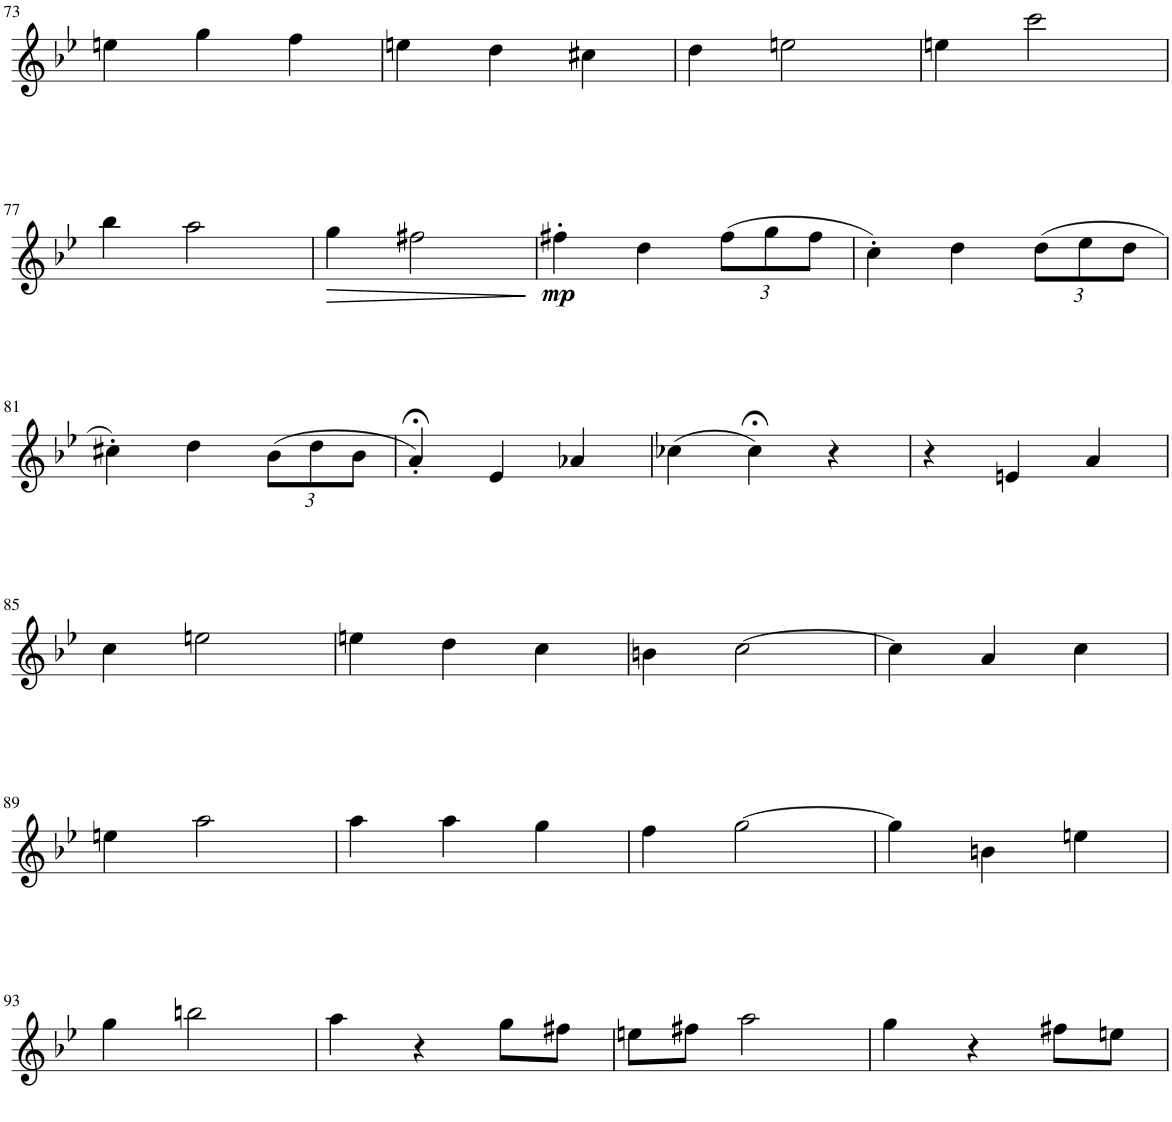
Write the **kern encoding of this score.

**kern	**dynam
*part1	*part1
*staff1	*staff1
*I"Violin	*
*I'Vln.	*
!!LO:PB:g=z
*clefG2	*
*k[b-e-]	*
*M3/4	*
=73	=73
4een\	.
4gg\	.
4ff\	.
=74	=74
4een\	.
4dd\	.
4cc#X\	.
=75	=75
4dd\	.
2een\	.
=76	=76
4een\	.
2ccc\	.
!!LO:LB:g=z
=77	=77
4bb-\	.
2aa\	.
=78	=78
!	!LO:HP:b
4gg\	>
2ff#X\	.
.	]
=79	=79
!	!LO:DY:b
4ff#X'\	mp
4dd\	.
*Xbrackettup	*
(12ff#\L	.
12gg\	.
12ff#\J	.
=80	=80
4cc'\)	.
4dd\	.
(12dd\L	.
12ee-\	.
12dd\J	.
!!LO:LB:g=z
=81	=81
4cc#X'\)	.
4dd\	.
(12b-\L	.
12dd\	.
12b-\J	.
=82	=82
4a;<'/)	.
4e-/	.
4a-X/	.
=83	=83
(4cc-X\	.
4cc-;<\)	.
4r	.
=84	=84
4r	.
4en/	.
4a/	.
!!LO:LB:g=z
=85	=85
4cc\	.
2een\	.
=86	=86
4een\	.
4dd\	.
4cc\	.
=87	=87
4bn\	.
[2cc\	.
=88	=88
4cc\]	.
4a/	.
4cc\	.
!!LO:LB:g=z
=89	=89
4een\	.
2aa\	.
=90	=90
4aa\	.
4aa\	.
4gg\	.
=91	=91
4ff\	.
[2gg\	.
=92	=92
4gg\]	.
4bn\	.
4een\	.
!!LO:LB:g=z
=93	=93
4gg\	.
2bbn\	.
=94	=94
4aa\	.
4r	.
8gg\L	.
8ff#X\J	.
=95	=95
8een\L	.
8ff#X\J	.
2aa\	.
=96	=96
4gg\	.
4r	.
8ff#X\L	.
8een\J	.
=	=
*-	*-
